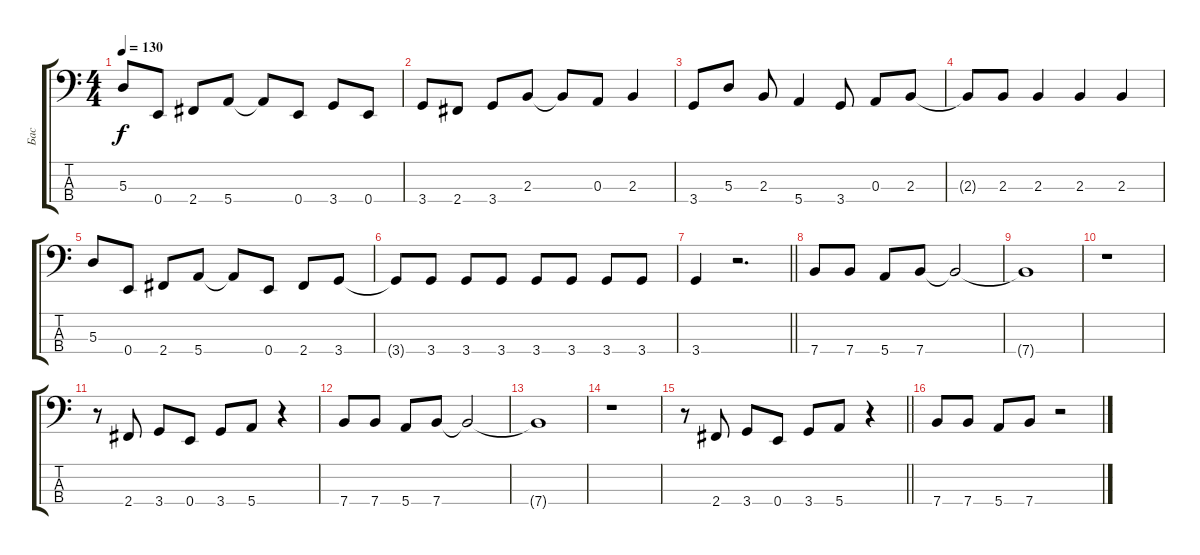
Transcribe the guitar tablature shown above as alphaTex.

\track ("Бас" "Бас") {instrument electricbassfinger}
\staff {score tabs}
\tuning (G2 D2 A1 E1) {hide}
\ts (4 4)
\tempo 130
\clef f4
\ks c
5.3.8{dy f} 0.4.8 2.4.8 5.4.8 5.4{t}.8 0.4.8 3.4.8 0.4.8 |
3.4.8 2.4.8 3.4.8 2.3.8 2.3{t}.8 0.3.8 2.3.4 |
3.4.8 5.3.8 2.3.8 5.4.4 3.4.8 0.3.8 2.3.8 |
2.3{t}.8 2.3.8 2.3.4 2.3.4 2.3.4 |
5.3.8 0.4.8 2.4.8 5.4.8 5.4{t}.8 0.4.8 2.4.8 3.4.8 |
3.4{t}.8 3.4.8 3.4.8 3.4.8 3.4.8 3.4.8 3.4.8 3.4.8 |
\barLineRight lightlight
3.4.4 r.2{d} |
7.4.8 7.4.8 5.4.8 7.4.8 7.4{t}.2 |
7.4{t}.1 |
r.1 |
r.8 2.4.8 3.4.8 0.4.8 3.4.8 5.4.8 r.4 |
7.4.8 7.4.8 5.4.8 7.4.8 7.4{t}.2 |
7.4{t}.1 |
r.1 |
\barLineRight lightlight
r.8 2.4.8 3.4.8 0.4.8 3.4.8 5.4.8 r.4 |
7.4.8 7.4.8 5.4.8 7.4.8 r.2
